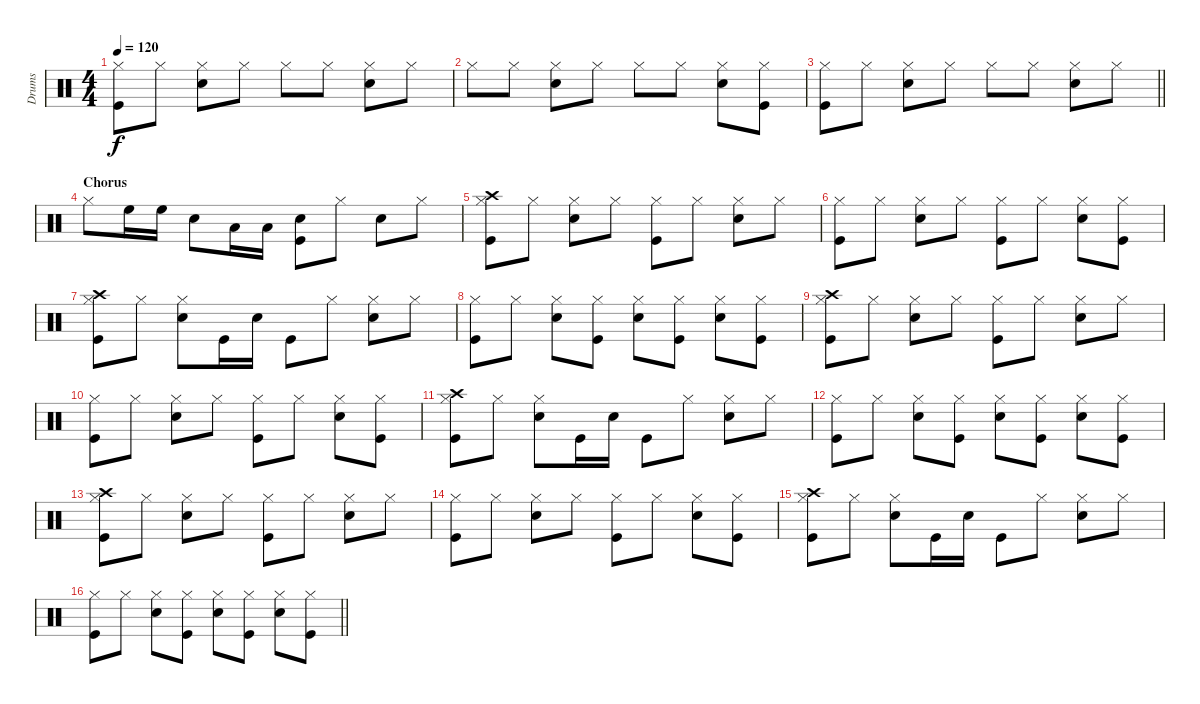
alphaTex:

\track ("Drums" "Drums") {instrument percussion}
\staff {score}
\articulation defaults
\ts (4 4)
\tempo 120
\clef neutral
\ks c
("Hi-Hat (closed)" "Kick (hit)").8{dy f} "Hi-Hat (closed)".8 ("Hi-Hat (closed)" "Snare (hit) 2").8 "Hi-Hat (closed)".8 "Hi-Hat (closed)".8 "Hi-Hat (closed)".8 ("Hi-Hat (closed)" "Snare (hit) 2").8 "Hi-Hat (closed)".8 |
"Hi-Hat (closed)".8 "Hi-Hat (closed)".8 ("Hi-Hat (closed)" "Snare (hit) 2").8 "Hi-Hat (closed)".8 "Hi-Hat (closed)".8 "Hi-Hat (closed)".8 ("Hi-Hat (closed)" "Snare (hit) 2").8 ("Hi-Hat (closed)" "Kick (hit)").8 |
\barLineRight lightlight
("Hi-Hat (closed)" "Kick (hit)").8 "Hi-Hat (closed)".8 ("Hi-Hat (closed)" "Snare (hit) 2").8 "Hi-Hat (closed)".8 "Hi-Hat (closed)".8 "Hi-Hat (closed)".8 ("Hi-Hat (closed)" "Snare (hit) 2").8 "Hi-Hat (closed)".8 |
\section ("" "Chorus")
"Hi-Hat (closed)".8 "High Floor Tom (hit)".16 "High Floor Tom (hit)".16 "Snare (hit) 2".8 "Low Tom (hit)".16 "Low Tom (hit)".16 ("Snare (hit) 2" "Kick (hit)").8 "Hi-Hat (closed)".8 "Snare (hit) 2".8 "Hi-Hat (closed)".8 |
("Crash high (hit)" "Hi-Hat (closed)" "Kick (hit)").8 "Hi-Hat (closed)".8 ("Hi-Hat (closed)" "Snare (hit) 2").8 "Hi-Hat (closed)".8 ("Hi-Hat (closed)" "Kick (hit)").8 "Hi-Hat (closed)".8 ("Hi-Hat (closed)" "Snare (hit) 2").8 "Hi-Hat (closed)".8 |
("Hi-Hat (closed)" "Kick (hit)").8 "Hi-Hat (closed)".8 ("Hi-Hat (closed)" "Snare (hit) 2").8 "Hi-Hat (closed)".8 ("Hi-Hat (closed)" "Kick (hit)").8 "Hi-Hat (closed)".8 ("Hi-Hat (closed)" "Snare (hit) 2").8 ("Hi-Hat (closed)" "Kick (hit)").8 |
("Crash high (hit)" "Hi-Hat (closed)" "Kick (hit)").8 "Hi-Hat (closed)".8 ("Hi-Hat (closed)" "Snare (hit) 2").8 "Kick (hit)".16 "Snare (hit) 2".16 "Kick (hit)".8 "Hi-Hat (closed)".8 ("Hi-Hat (closed)" "Snare (hit) 2").8 "Hi-Hat (closed)".8 |
("Hi-Hat (closed)" "Kick (hit)").8 "Hi-Hat (closed)".8 ("Hi-Hat (closed)" "Snare (hit) 2").8 ("Hi-Hat (closed)" "Kick (hit)").8 ("Hi-Hat (closed)" "Snare (hit) 2").8 ("Hi-Hat (closed)" "Kick (hit)").8 ("Hi-Hat (closed)" "Snare (hit) 2").8 ("Hi-Hat (closed)" "Kick (hit)").8 |
("Crash high (hit)" "Hi-Hat (closed)" "Kick (hit)").8 "Hi-Hat (closed)".8 ("Hi-Hat (closed)" "Snare (hit) 2").8 "Hi-Hat (closed)".8 ("Hi-Hat (closed)" "Kick (hit)").8 "Hi-Hat (closed)".8 ("Hi-Hat (closed)" "Snare (hit) 2").8 "Hi-Hat (closed)".8 |
("Hi-Hat (closed)" "Kick (hit)").8 "Hi-Hat (closed)".8 ("Hi-Hat (closed)" "Snare (hit) 2").8 "Hi-Hat (closed)".8 ("Hi-Hat (closed)" "Kick (hit)").8 "Hi-Hat (closed)".8 ("Hi-Hat (closed)" "Snare (hit) 2").8 ("Hi-Hat (closed)" "Kick (hit)").8 |
("Crash high (hit)" "Hi-Hat (closed)" "Kick (hit)").8 "Hi-Hat (closed)".8 ("Hi-Hat (closed)" "Snare (hit) 2").8 "Kick (hit)".16 "Snare (hit) 2".16 "Kick (hit)".8 "Hi-Hat (closed)".8 ("Hi-Hat (closed)" "Snare (hit) 2").8 "Hi-Hat (closed)".8 |
("Hi-Hat (closed)" "Kick (hit)").8 "Hi-Hat (closed)".8 ("Hi-Hat (closed)" "Snare (hit) 2").8 ("Hi-Hat (closed)" "Kick (hit)").8 ("Hi-Hat (closed)" "Snare (hit) 2").8 ("Hi-Hat (closed)" "Kick (hit)").8 ("Hi-Hat (closed)" "Snare (hit) 2").8 ("Hi-Hat (closed)" "Kick (hit)").8 |
("Crash high (hit)" "Hi-Hat (closed)" "Kick (hit)").8 "Hi-Hat (closed)".8 ("Hi-Hat (closed)" "Snare (hit) 2").8 "Hi-Hat (closed)".8 ("Hi-Hat (closed)" "Kick (hit)").8 "Hi-Hat (closed)".8 ("Hi-Hat (closed)" "Snare (hit) 2").8 "Hi-Hat (closed)".8 |
("Hi-Hat (closed)" "Kick (hit)").8 "Hi-Hat (closed)".8 ("Hi-Hat (closed)" "Snare (hit) 2").8 "Hi-Hat (closed)".8 ("Hi-Hat (closed)" "Kick (hit)").8 "Hi-Hat (closed)".8 ("Hi-Hat (closed)" "Snare (hit) 2").8 ("Hi-Hat (closed)" "Kick (hit)").8 |
("Crash high (hit)" "Hi-Hat (closed)" "Kick (hit)").8 "Hi-Hat (closed)".8 ("Hi-Hat (closed)" "Snare (hit) 2").8 "Kick (hit)".16 "Snare (hit) 2".16 "Kick (hit)".8 "Hi-Hat (closed)".8 ("Hi-Hat (closed)" "Snare (hit) 2").8 "Hi-Hat (closed)".8 |
\barLineRight lightlight
("Hi-Hat (closed)" "Kick (hit)").8 "Hi-Hat (closed)".8 ("Hi-Hat (closed)" "Snare (hit) 2").8 ("Hi-Hat (closed)" "Kick (hit)").8 ("Hi-Hat (closed)" "Snare (hit) 2").8 ("Hi-Hat (closed)" "Kick (hit)").8 ("Hi-Hat (closed)" "Snare (hit) 2").8 ("Hi-Hat (closed)" "Kick (hit)").8
